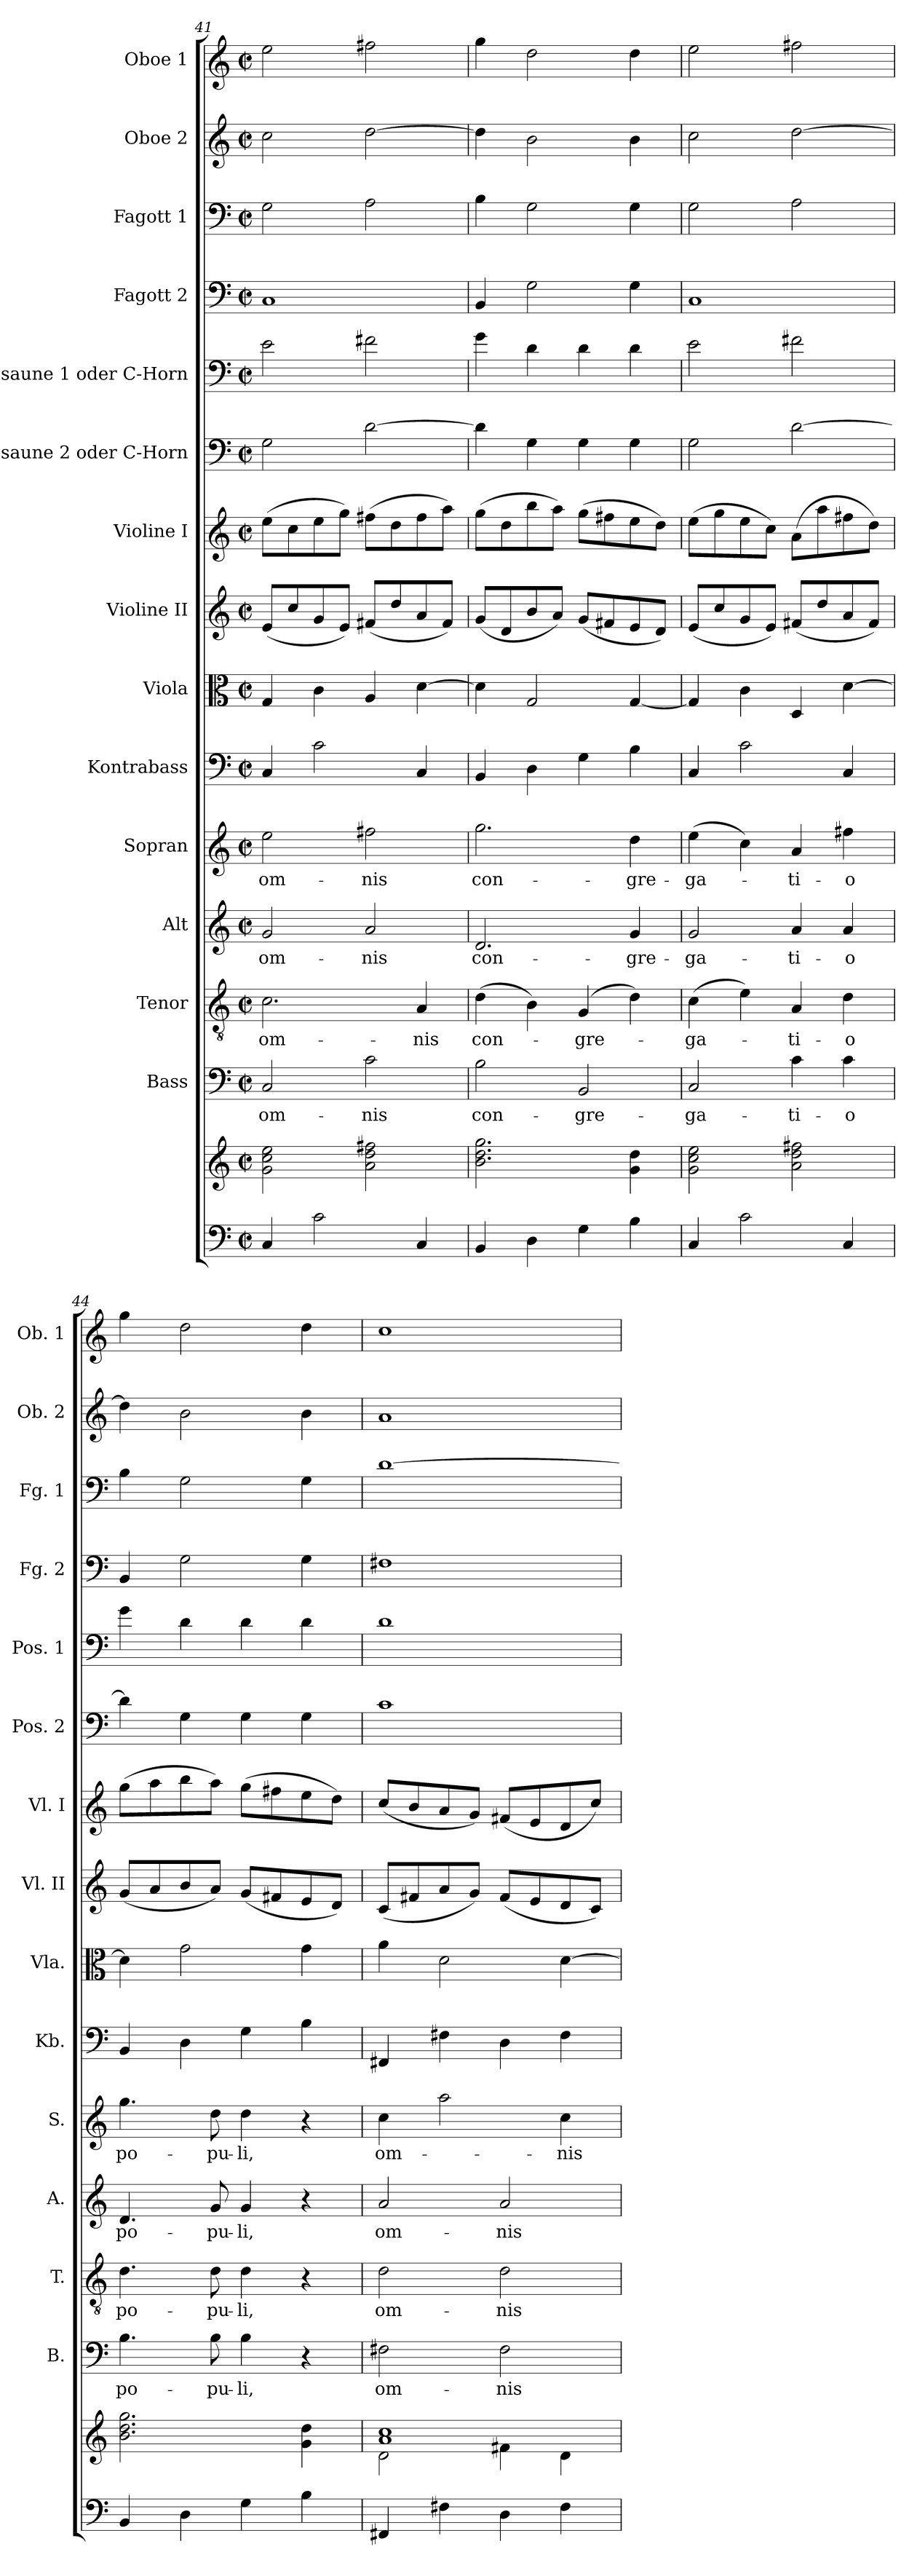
**kern	**kern	**kern	**text	**kern	**text	**kern	**text	**kern	**text	**kern	**kern	**kern	**kern	**kern	**kern	**kern	**kern	**kern	**kern
*part15	*part15	*part14	*part14	*part13	*part13	*part12	*part12	*part11	*part11	*part10	*part9	*part8	*part7	*part6	*part5	*part4	*part3	*part2	*part1
*staff16	*staff15	*staff14	*staff14	*staff13	*staff13	*staff12	*staff12	*staff11	*staff11	*staff10	*staff9	*staff8	*staff7	*staff6	*staff5	*staff4	*staff3	*staff2	*staff1
*	*	*I"Bass	*	*I"Tenor	*	*I"Alt	*	*I"Sopran	*	*I"Kontrabass	*I"Viola	*I"Violine II	*I"Violine I	*I"Posaune 2 oder C-Horn	*I"Posaune 1 oder C-Horn	*I"Fagott 2	*I"Fagott 1	*I"Oboe 2	*I"Oboe 1
*	*	*I'B.	*	*I'T.	*	*I'A.	*	*I'S.	*	*I'Kb.	*I'Vla.	*I'Vl. II	*I'Vl. I	*I'Pos. 2	*I'Pos. 1	*I'Fg. 2	*I'Fg. 1	*I'Ob. 2	*I'Ob. 1
*clefF4	*clefG2	*clefF4	*	*clefGv2	*	*clefG2	*	*clefG2	*	*clefF4	*clefC3	*clefG2	*clefG2	*clefF4	*clefF4	*clefF4	*clefF4	*clefG2	*clefG2
*	*	*	*	*	*	*	*	*	*	*ITrd7c12	*	*	*	*	*	*	*	*	*
*k[]	*k[]	*k[]	*	*k[]	*	*k[]	*	*k[]	*	*k[]	*k[]	*k[]	*k[]	*k[]	*k[]	*k[]	*k[]	*k[]	*k[]
*C:	*C:	*C:	*	*C:	*	*C:	*	*C:	*	*C:	*C:	*C:	*C:	*C:	*C:	*C:	*C:	*C:	*C:
*M2/2	*M2/2	*M2/2	*	*M2/2	*	*M2/2	*	*M2/2	*	*M2/2	*M2/2	*M2/2	*M2/2	*M2/2	*M2/2	*M2/2	*M2/2	*M2/2	*M2/2
*met(c|)	*met(c|)	*met(c|)	*	*met(c|)	*	*met(c|)	*	*met(c|)	*	*met(c|)	*met(c|)	*met(c|)	*met(c|)	*met(c|)	*met(c|)	*met(c|)	*met(c|)	*met(c|)	*met(c|)
=41	=41	=41	=41	=41	=41	=41	=41	=41	=41	=41	=41	=41	=41	=41	=41	=41	=41	=41	=41
!	!	!	!LO:LY:b	!	!LO:LY:b	!	!LO:LY:b	!	!LO:LY:b	!	!	!	!	!	!	!	!	!	!
4C/	2g\ 2cc\ 2ee\	2C/	om-	2.c\	om-	2g/	om-	2ee\	om-	4CC/	4G/	(<8e/L	(>8ee\L	2G\	2e\	1C	2G\	2cc\	2ee\
.	.	.	.	.	.	.	.	.	.	.	.	8cc/	8cc\	.	.	.	.	.	.
2c\	.	.	.	.	.	.	.	.	.	2C\	4c\	8g/	8ee\	.	.	.	.	.	.
.	.	.	.	.	.	.	.	.	.	.	.	8e/J)	8gg\J)	.	.	.	.	.	.
!	!	!	!LO:LY:b	!	!	!	!LO:LY:b	!	!LO:LY:b	!	!	!	!	!	!	!	!	!	!
.	2a\ 2dd\ 2ff#X\	2c\	-nis	.	.	2a/	-nis	2ff#X\	-nis	.	4A/	(<8f#X/L	(>8ff#X\L	[2d\	2f#X\	.	2A\	[2dd\	2ff#X\
.	.	.	.	.	.	.	.	.	.	.	.	8dd/	8dd\	.	.	.	.	.	.
!	!	!	!	!	!LO:LY:b	!	!	!	!	!	!	!	!	!	!	!	!	!	!
4C/	.	.	.	4A/	-nis	.	.	.	.	4CC/	[4d\	8a/	8ff#\	.	.	.	.	.	.
.	.	.	.	.	.	.	.	.	.	.	.	8f#/J)	8aa\J)	.	.	.	.	.	.
=42	=42	=42	=42	=42	=42	=42	=42	=42	=42	=42	=42	=42	=42	=42	=42	=42	=42	=42	=42
!	!	!	!LO:LY:b	!	!LO:LY:b	!	!LO:LY:b	!	!LO:LY:b	!	!	!	!	!	!	!	!	!	!
4BB/	2.b\ 2.dd\ 2.gg\	2B\	con-	(>4d\	con-	2.d/	con-	2.gg\	con-	4BBB/	4d\]	(<8g/L	(>8gg\L	4d\]	4g\	4BB/	4B\	4dd\]	4gg\
.	.	.	.	.	.	.	.	.	.	.	.	8d/	8dd\	.	.	.	.	.	.
4D\	.	.	.	4B\)	.	.	.	.	.	4DD\	2G/	8b/	8bb\	4G\	4d\	2G\	2G\	2b\	2dd\
.	.	.	.	.	.	.	.	.	.	.	.	8a/J)	8aa\J)	.	.	.	.	.	.
!	!	!	!LO:LY:b	!	!LO:LY:b	!	!	!	!	!	!	!	!	!	!	!	!	!	!
4G\	.	2BB/	-gre-	(4G/	-gre-	.	.	.	.	4GG\	.	(<8g/L	(>8gg\L	4G\	4d\	.	.	.	.
.	.	.	.	.	.	.	.	.	.	.	.	8f#X/	8ff#X\	.	.	.	.	.	.
!	!	!	!	!	!	!	!LO:LY:b	!	!LO:LY:b	!	!	!	!	!	!	!	!	!	!
4B\	4g\ 4dd\	.	.	4d\)	.	4g/	-gre-	4dd\	-gre-	4BB\	[4G/	8e/	8ee\	4G\	4d\	4G\	4G\	4b\	4dd\
.	.	.	.	.	.	.	.	.	.	.	.	8d/J)	8dd\J)	.	.	.	.	.	.
=43	=43	=43	=43	=43	=43	=43	=43	=43	=43	=43	=43	=43	=43	=43	=43	=43	=43	=43	=43
!	!	!	!LO:LY:b	!	!LO:LY:b	!	!LO:LY:b	!	!LO:LY:b	!	!	!	!	!	!	!	!	!	!
4C/	2g\ 2cc\ 2ee\	2C/	-ga-	(>4c\	-ga-	2g/	-ga-	(>4ee\	-ga-	4CC/	4G/]	(<8e/L	(>8ee\L	2G\	2e\	1C	2G\	2cc\	2ee\
.	.	.	.	.	.	.	.	.	.	.	.	8cc/	8gg\	.	.	.	.	.	.
2c\	.	.	.	4e\)	.	.	.	4cc\)	.	2C\	4c\	8g/	8ee\	.	.	.	.	.	.
.	.	.	.	.	.	.	.	.	.	.	.	8e/J)	8cc\J)	.	.	.	.	.	.
!	!	!	!LO:LY:b	!	!LO:LY:b	!	!LO:LY:b	!	!LO:LY:b	!	!	!	!	!	!	!	!	!	!
.	2a\ 2dd\ 2ff#X\	4c\	-ti-	4A/	-ti-	4a/	-ti-	4a/	-ti-	.	4D/	(<8f#X/L	(>8a\L	[2d\	2f#X\	.	2A\	[2dd\	2ff#X\
.	.	.	.	.	.	.	.	.	.	.	.	8dd/	8aa\	.	.	.	.	.	.
!	!	!	!LO:LY:b	!	!LO:LY:b	!	!LO:LY:b	!	!LO:LY:b	!	!	!	!	!	!	!	!	!	!
4C/	.	4c\	-o	4d\	-o	4a/	-o	4ff#X\	-o	4CC/	[4d\	8a/	8ff#X\	.	.	.	.	.	.
.	.	.	.	.	.	.	.	.	.	.	.	8f#/J)	8dd\J)	.	.	.	.	.	.
=44	=44	=44	=44	=44	=44	=44	=44	=44	=44	=44	=44	=44	=44	=44	=44	=44	=44	=44	=44
!	!	!	!LO:LY:b	!	!LO:LY:b	!	!LO:LY:b	!	!LO:LY:b	!	!	!	!	!	!	!	!	!	!
4BB/	2.b\ 2.dd\ 2.gg\	4.B\	po-	4.d\	po-	4.d/	po-	4.gg\	po-	4BBB/	4d\]	(<8g/L	(>8gg\L	4d\]	4g\	4BB/	4B\	4dd\]	4gg\
.	.	.	.	.	.	.	.	.	.	.	.	8a/	8aa\	.	.	.	.	.	.
4D\	.	.	.	.	.	.	.	.	.	4DD\	2g\	8b/	8bb\	4G\	4d\	2G\	2G\	2b\	2dd\
!	!	!	!LO:LY:b	!	!LO:LY:b	!	!LO:LY:b	!	!LO:LY:b	!	!	!	!	!	!	!	!	!	!
.	.	8B\	-pu-	8d\	-pu-	8g/	-pu-	8dd\	-pu-	.	.	8a/J)	8aa\J)	.	.	.	.	.	.
!	!	!	!LO:LY:b	!	!LO:LY:b	!	!LO:LY:b	!	!LO:LY:b	!	!	!	!	!	!	!	!	!	!
4G\	.	4B\	-li,	4d\	-li,	4g/	-li,	4dd\	-li,	4GG\	.	(<8g/L	(>8gg\L	4G\	4d\	.	.	.	.
.	.	.	.	.	.	.	.	.	.	.	.	8f#X/	8ff#X\	.	.	.	.	.	.
4B\	4g\ 4dd\	4r	.	4r	.	4r	.	4r	.	4BB\	4g\	8e/	8ee\	4G\	4d\	4G\	4G\	4b\	4dd\
.	.	.	.	.	.	.	.	.	.	.	.	8d/J)	8dd\J)	.	.	.	.	.	.
!!LO:PB:g=z
=45	=45	=45	=45	=45	=45	=45	=45	=45	=45	=45	=45	=45	=45	=45	=45	=45	=45	=45	=45
*	*^	*	*	*	*	*	*	*	*	*	*	*	*	*	*	*	*	*	*
!	!	!	!	!LO:LY:b	!	!LO:LY:b	!	!LO:LY:b	!	!LO:LY:b	!	!	!	!	!	!	!	!	!	!
4FF#X/	1a 1cc	2d\	2F#X\	om-	2d\	om-	2a/	om-	4cc\	om-	4FFF#X/	4a\	(<8c/L	(<8cc/L	1c	1d	1F#X	[1d	1a	1cc
.	.	.	.	.	.	.	.	.	.	.	.	.	8f#X/	8b/	.	.	.	.	.	.
4F#X\	.	.	.	.	.	.	.	.	2aa\	.	4FF#X\	2d\	8a/	8a/	.	.	.	.	.	.
.	.	.	.	.	.	.	.	.	.	.	.	.	8g/J)	8g/J)	.	.	.	.	.	.
!	!	!	!	!LO:LY:b	!	!LO:LY:b	!	!LO:LY:b	!	!	!	!	!	!	!	!	!	!	!	!
4D\	.	4f#X\	2F#\	-nis	2d\	-nis	2a/	-nis	.	.	4DD\	.	(<8f#/L	(<8f#X/L	.	.	.	.	.	.
.	.	.	.	.	.	.	.	.	.	.	.	.	8e/	8e/	.	.	.	.	.	.
!	!	!	!	!	!	!	!	!	!	!LO:LY:b	!	!	!	!	!	!	!	!	!	!
4F#\	.	4d\	.	.	.	.	.	.	4cc\	-nis	4FF#\	[4d\	8d/	8d/	.	.	.	.	.	.
.	.	.	.	.	.	.	.	.	.	.	.	.	8c/J)	8cc/J)	.	.	.	.	.	.
*	*v	*v	*	*	*	*	*	*	*	*	*	*	*	*	*	*	*	*	*	*
=	=	=	=	=	=	=	=	=	=	=	=	=	=	=	=	=	=	=	=
*-	*-	*-	*-	*-	*-	*-	*-	*-	*-	*-	*-	*-	*-	*-	*-	*-	*-	*-	*-
